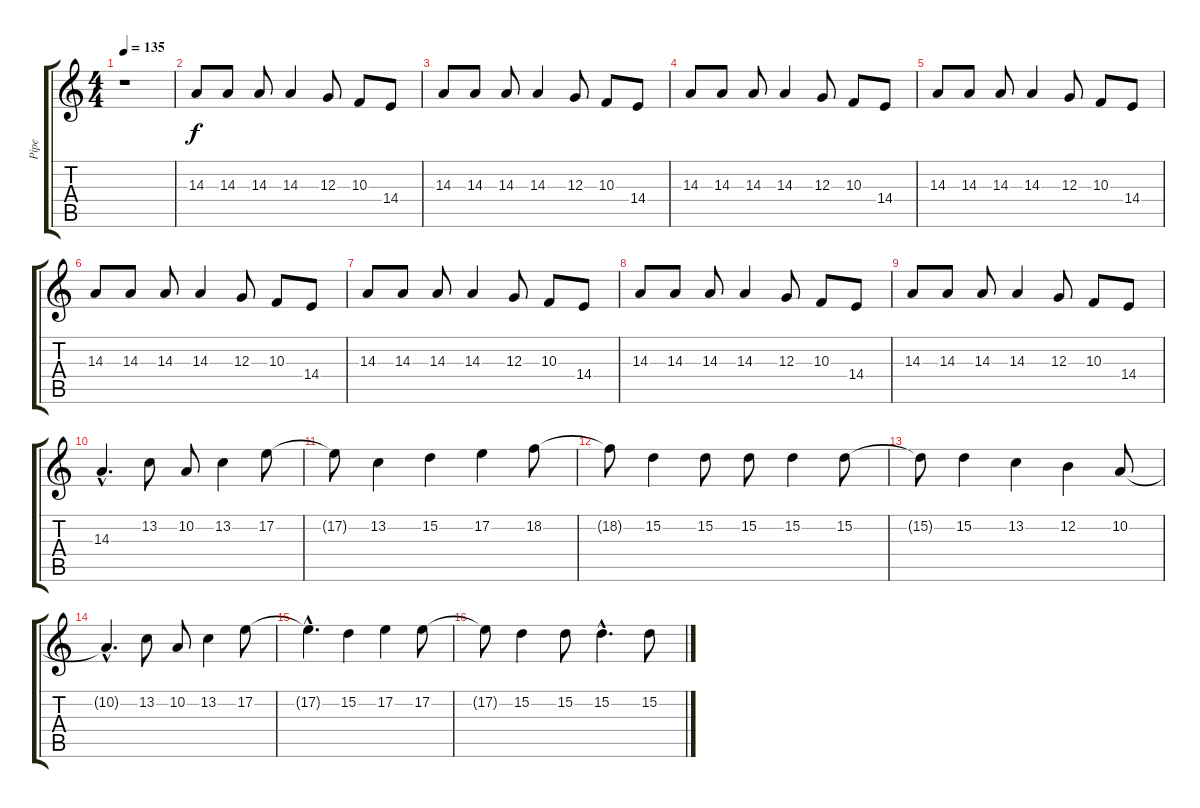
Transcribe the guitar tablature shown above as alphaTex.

\track ("Pipe" "Pipe") {instrument altosax}
\staff {score tabs}
\tuning (E4 B3 G3 D3 A2 D2) {hide}
\ts (4 4)
\tempo 135
\clef g2
\ks c
r.1{dy f} |
14.3.8{volume 10 instrument altosax} 14.3.8 14.3.8 14.3.4 12.3.8 10.3.8 14.4.8 |
14.3.8 14.3.8 14.3.8 14.3.4 12.3.8 10.3.8 14.4.8 |
14.3.8 14.3.8 14.3.8 14.3.4 12.3.8 10.3.8 14.4.8 |
14.3.8 14.3.8 14.3.8 14.3.4 12.3.8 10.3.8 14.4.8 |
14.3.8 14.3.8 14.3.8 14.3.4 12.3.8 10.3.8 14.4.8 |
14.3.8 14.3.8 14.3.8 14.3.4 12.3.8 10.3.8 14.4.8 |
14.3.8 14.3.8 14.3.8 14.3.4 12.3.8 10.3.8 14.4.8 |
14.3.8 14.3.8 14.3.8 14.3.4 12.3.8 10.3.8 14.4.8 |
14.3{hac}.4{d volume 13 instrument altosax} 13.2.8 10.2.8 13.2.4 17.2.8 |
17.2{t}.8 13.2.4 15.2.4 17.2.4 18.2.8 |
18.2{t}.8 15.2.4 15.2.8 15.2.8 15.2.4 15.2.8 |
15.2{t}.8 15.2.4 13.2.4 12.2.4 10.2.8 |
10.2{hac t}.4{d} 13.2.8 10.2.8 13.2.4 17.2.8 |
17.2{hac t}.4{d} 15.2.4 17.2.4 17.2.8 |
17.2{t}.8 15.2.4 15.2.8 15.2{hac}.4{d} 15.2.8
